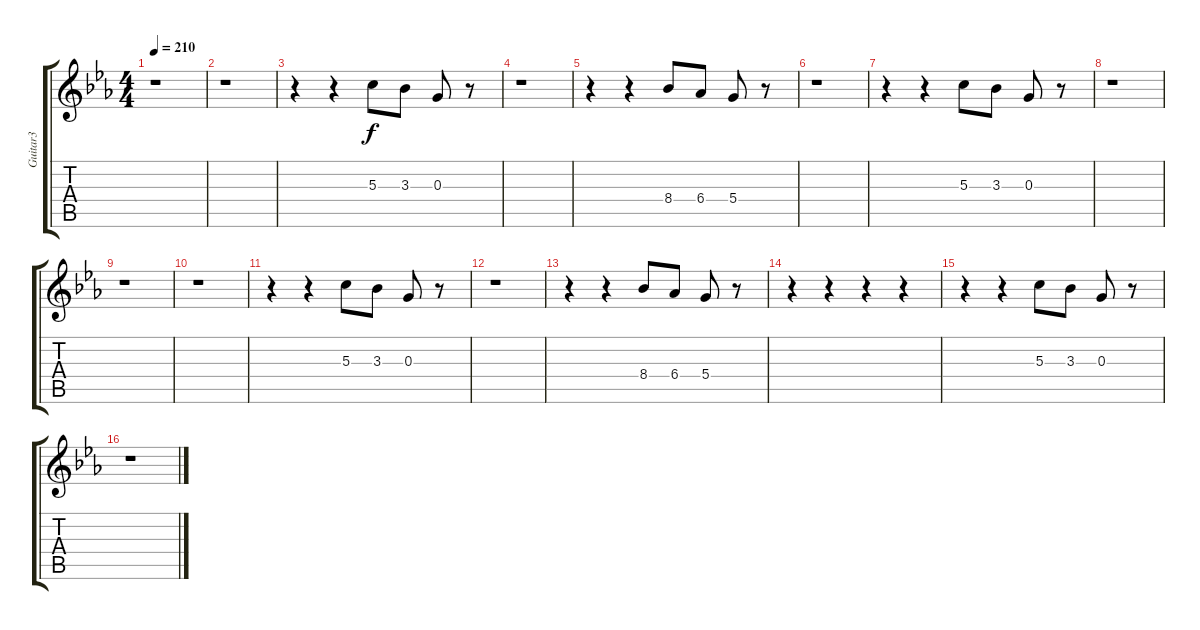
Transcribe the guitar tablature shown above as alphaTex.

\track ("Guitar3" "Guitar3") {instrument distortionguitar}
\staff {score tabs}
\tuning (E4 B3 G3 D3 A2 E2) {hide}
\ts (4 4)
\tempo 210
\clef g2
\ks cminor
r.1{dy f} |
r.1 |
r.4 r.4 5.3.8 3.3.8 0.3.8 r.8 |
r.1 |
r.4 r.4 8.4.8 6.4.8 5.4.8 r.8 |
r.1 |
r.4 r.4 5.3.8 3.3.8 0.3.8 r.8 |
r.1 |
r.1 |
r.1 |
r.4 r.4 5.3.8 3.3.8 0.3.8 r.8 |
r.1 |
r.4 r.4 8.4.8 6.4.8 5.4.8 r.8 |
r.4 r.4 r.4 r.4 |
r.4 r.4 5.3.8 3.3.8 0.3.8 r.8 |
r.1
